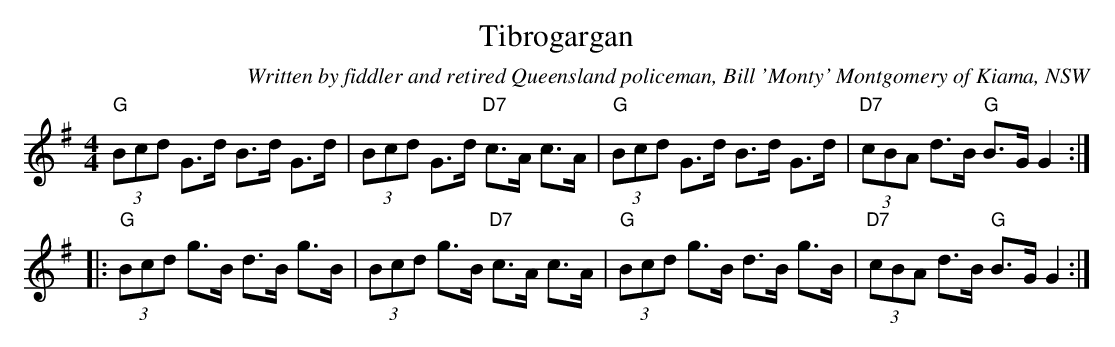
X:1
T:Tibrogargan
C:Written by fiddler and retired Queensland policeman, Bill 'Monty' Montgomery of Kiama, NSW
M:4/4
L:1/8
K:G
"G"(3Bcd G>d B>d G>d|(3Bcd G>d "D7"c>A c>A|"G"(3Bcd G>d B>d G>d|"D7"(3cBA d>B "G"B>G G2:|
|:"G"(3Bcd g>B d>B g>B|(3Bcd g>B "D7"c>A c>A|"G"(3Bcd g>B d>B g>B|"D7"(3cBA d>B "G"B>G G2:|
